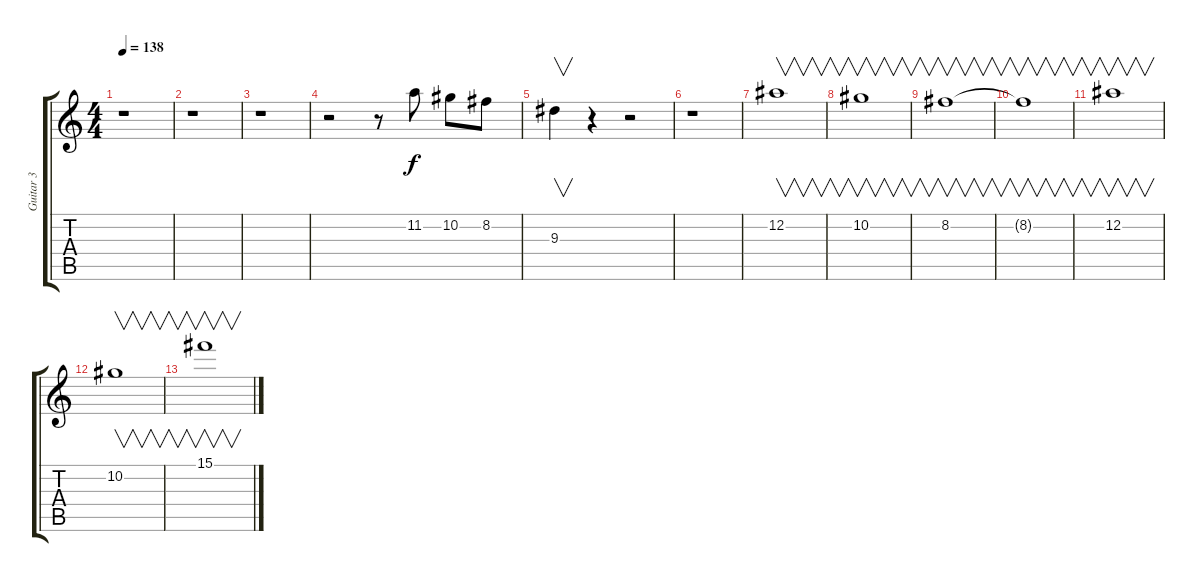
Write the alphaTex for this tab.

\track ("Guitar 3" "Guitar 3") {instrument distortionguitar}
\staff {score tabs}
\tuning (Eb4 Bb3 Gb3 Db3 Ab2 Eb2) {hide}
\ts (4 4)
\tempo 138
\clef g2
\ks c
r.1{dy f} |
r.1 |
r.1 |
r.2 r.8 11.2.8 10.2.8 8.2.8 |
9.3.4{v} r.4 r.2 |
r.1 |
12.2.1{v} |
10.2.1{v} |
8.2.1{v} |
8.2{t}.1{v} |
12.2.1{v} |
10.2.1{v} |
15.1.1{v}
